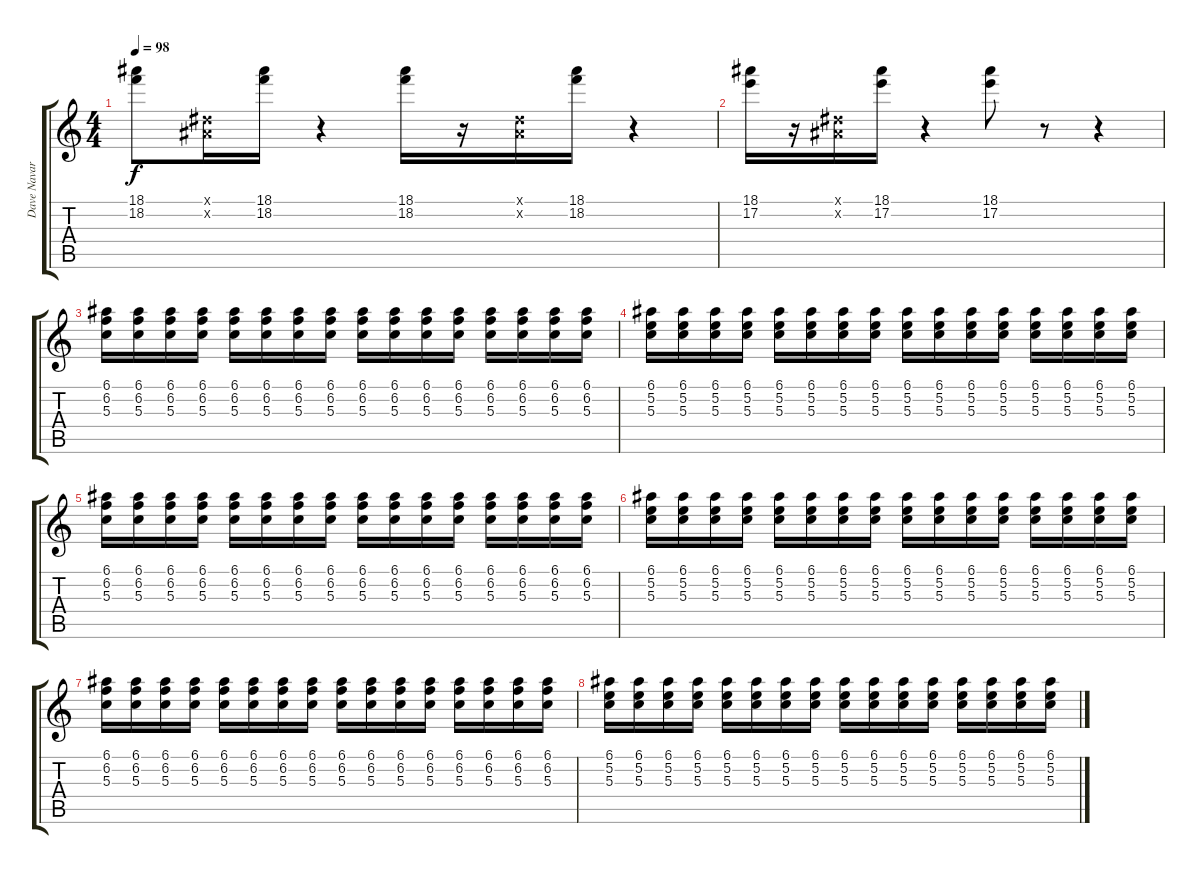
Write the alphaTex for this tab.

\track ("Dave Navarro" "Dave Navar") {instrument electricguitarclean}
\staff {score tabs}
\tuning (E4 B3 G3 D3 A2 E2) {hide}
\ts (4 4)
\tempo 98
\clef g2
\ks c
(18.1 18.2).8{dy f} (-1.1{x} -1.2{x}).16 (18.1 18.2).16 r.4 (18.1 18.2).16 r.16 (-1.1{x} -1.2{x}).16 (18.1 18.2).16 r.4 |
(18.1 17.2).16 r.16 (-1.1{x} -1.2{x}).16 (18.1 17.2).16 r.4 (18.1 17.2).8 r.8 r.4 |
(6.1 6.2 5.3).16 (6.1 6.2 5.3).16 (6.1 6.2 5.3).16 (6.1 6.2 5.3).16 (6.1 6.2 5.3).16 (6.1 6.2 5.3).16 (6.1 6.2 5.3).16 (6.1 6.2 5.3).16 (6.1 6.2 5.3).16 (6.1 6.2 5.3).16 (6.1 6.2 5.3).16 (6.1 6.2 5.3).16 (6.1 6.2 5.3).16 (6.1 6.2 5.3).16 (6.1 6.2 5.3).16 (6.1 6.2 5.3).16 |
(6.1 5.2 5.3).16 (6.1 5.2 5.3).16 (6.1 5.2 5.3).16 (6.1 5.2 5.3).16 (6.1 5.2 5.3).16 (6.1 5.2 5.3).16 (6.1 5.2 5.3).16 (6.1 5.2 5.3).16 (6.1 5.2 5.3).16 (6.1 5.2 5.3).16 (6.1 5.2 5.3).16 (6.1 5.2 5.3).16 (6.1 5.2 5.3).16 (6.1 5.2 5.3).16 (6.1 5.2 5.3).16 (6.1 5.2 5.3).16 |
(6.1 6.2 5.3).16 (6.1 6.2 5.3).16 (6.1 6.2 5.3).16 (6.1 6.2 5.3).16 (6.1 6.2 5.3).16 (6.1 6.2 5.3).16 (6.1 6.2 5.3).16 (6.1 6.2 5.3).16 (6.1 6.2 5.3).16 (6.1 6.2 5.3).16 (6.1 6.2 5.3).16 (6.1 6.2 5.3).16 (6.1 6.2 5.3).16 (6.1 6.2 5.3).16 (6.1 6.2 5.3).16 (6.1 6.2 5.3).16 |
(6.1 5.2 5.3).16 (6.1 5.2 5.3).16 (6.1 5.2 5.3).16 (6.1 5.2 5.3).16 (6.1 5.2 5.3).16 (6.1 5.2 5.3).16 (6.1 5.2 5.3).16 (6.1 5.2 5.3).16 (6.1 5.2 5.3).16 (6.1 5.2 5.3).16 (6.1 5.2 5.3).16 (6.1 5.2 5.3).16 (6.1 5.2 5.3).16 (6.1 5.2 5.3).16 (6.1 5.2 5.3).16 (6.1 5.2 5.3).16 |
(6.1 6.2 5.3).16 (6.1 6.2 5.3).16 (6.1 6.2 5.3).16 (6.1 6.2 5.3).16 (6.1 6.2 5.3).16 (6.1 6.2 5.3).16 (6.1 6.2 5.3).16 (6.1 6.2 5.3).16 (6.1 6.2 5.3).16 (6.1 6.2 5.3).16 (6.1 6.2 5.3).16 (6.1 6.2 5.3).16 (6.1 6.2 5.3).16 (6.1 6.2 5.3).16 (6.1 6.2 5.3).16 (6.1 6.2 5.3).16 |
(6.1 5.2 5.3).16 (6.1 5.2 5.3).16 (6.1 5.2 5.3).16 (6.1 5.2 5.3).16 (6.1 5.2 5.3).16 (6.1 5.2 5.3).16 (6.1 5.2 5.3).16 (6.1 5.2 5.3).16 (6.1 5.2 5.3).16 (6.1 5.2 5.3).16 (6.1 5.2 5.3).16 (6.1 5.2 5.3).16 (6.1 5.2 5.3).16 (6.1 5.2 5.3).16 (6.1 5.2 5.3).16 (6.1 5.2 5.3).16
